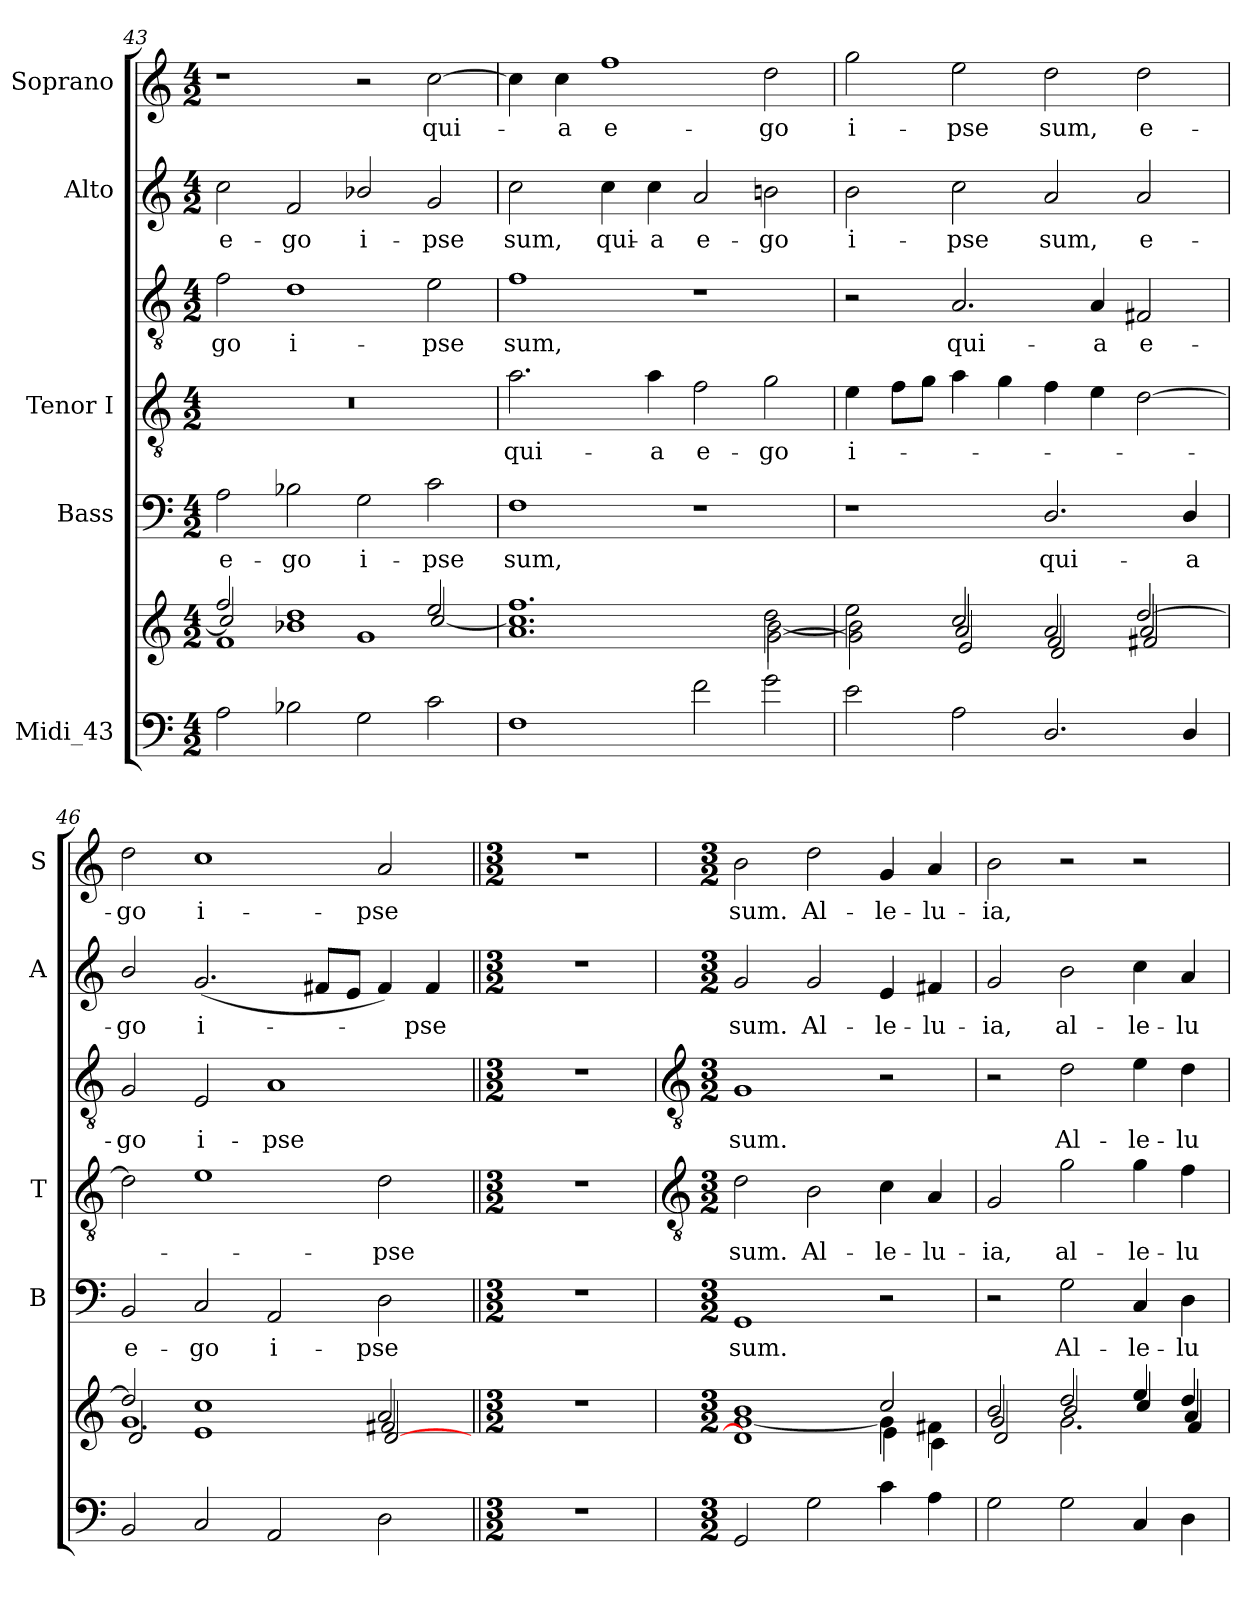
**kern	**kern	**kern	**text	**kern	**text	**kern	**text	**kern	**text	**kern	**text
*part5	*part5	*part4	*part4	*part3	*part3	*part3	*part3	*part2	*part2	*part1	*part1
*staff7	*staff6	*staff5	*staff5	*staff4	*staff4	*staff3	*staff3	*staff2	*staff2	*staff1	*staff1
*I"Midi_43	*	*I"Bass	*	*I"Tenor I	*	*	*	*I"Alto	*	*I"Soprano	*
*	*	*I'B	*	*I'T	*	*	*	*I'A	*	*I'S	*
*clefF4	*clefG2	*clefF4	*	*clefGv2	*	*clefGv2	*	*clefG2	*	*clefG2	*
*k[]	*k[]	*k[]	*	*k[]	*	*k[]	*	*k[]	*	*k[]	*
*C:	*C:	*C:	*	*C:	*	*C:	*	*C:	*	*C:	*
*M4/2	*M4/2	*M4/2	*	*M4/2	*	*M4/2	*	*M4/2	*	*M4/2	*
=43	=43	=43	=43	=43	=43	=43	=43	=43	=43	=43	=43
*	*^	*	*	*	*	*	*	*	*	*	*
*	*	*^	*	*	*	*	*	*	*	*	*	*
!	!	!	!	!	!LO:LY:b	!	!	!	!LO:LY:b	!	!LO:LY:b	!	!
2A	2ff/	2cc/]	1f\	2A	e-	0r	.	2f	go	2cc	e-	1r	.
!	!	!	!	!	!LO:LY:b	!	!	!	!LO:LY:b	!	!LO:LY:b	!	!
2B-X	1dd/	1b-X\	.	2B-X	-go	.	.	1d	i-	2f	-go	.	.
!	!	!	!	!	!LO:LY:b	!	!	!	!	!	!LO:LY:b	!	!
2G	.	.	1g\	2G	i-	.	.	.	.	2b-X/	i-	2r	.
!	!	!	!	!	!LO:LY:b	!	!	!	!LO:LY:b	!	!LO:LY:b	!	!LO:LY:b
2c	2ee/	[2cc/	.	2c	-pse	.	.	2e	-pse	2g	-pse	[2cc	qui-
=44	=44	=44	=44	=44	=44	=44	=44	=44	=44	=44	=44	=44	=44
!	!	!	!	!	!LO:LY:b	!	!LO:LY:b	!	!LO:LY:b	!	!LO:LY:b	!	!
1F	1.ff/	1.cc\]	1.a\	1F	sum,	2.a	qui-	1f	sum,	2cc	sum,	4cc]	.
!	!	!	!	!	!	!	!	!	!	!	!	!	!LO:LY:b
.	.	.	.	.	.	.	.	.	.	.	.	4cc	a
!	!	!	!	!	!	!	!	!	!	!	!LO:LY:b	!	!LO:LY:b
.	.	.	.	.	.	.	.	.	.	4cc	qui-	1ff	e-
!	!	!	!	!	!	!	!LO:LY:b	!	!	!	!LO:LY:b	!	!
.	.	.	.	.	.	4a	-a	.	.	4cc	-a	.	.
!	!	!	!	!	!	!	!LO:LY:b	!	!	!	!LO:LY:b	!	!
2f	.	.	.	1r	.	2f	e-	1r	.	2a	e-	.	.
!	!	!	!	!	!	!	!LO:LY:b	!	!	!	!LO:LY:b	!	!LO:LY:b
2g	2dd\	[2b\	[2g\	.	.	2g	-go	.	.	2bn	-go	2dd	-go
=45	=45	=45	=45	=45	=45	=45	=45	=45	=45	=45	=45	=45	=45
!	!	!	!	!	!	!	!LO:LY:b	!	!	!	!LO:LY:b	!	!LO:LY:b
2e	2ee\	2b\]	2g\]	1r	.	4e	-i-	2r	.	2b	i-	2gg	i-
.	.	.	.	.	.	8fL	.	.	.	.	.	.	.
.	.	.	.	.	.	8gJ	.	.	.	.	.	.	.
!	!	!	!	!	!	!	!	!	!LO:LY:b	!	!LO:LY:b	!	!LO:LY:b
2A	2cc/	2a/	2e/	.	.	4a	.	2.A	qui-	2cc	-pse	2ee	-pse
.	.	.	.	.	.	4g	.	.	.	.	.	.	.
!	!	!	!	!	!LO:LY:b	!	!	!	!	!	!LO:LY:b	!	!LO:LY:b
2.D/	2a/	2f/	2d/	2.D/	qui-	4f	.	.	.	2a	sum,	2dd	sum,
!	!	!	!	!	!	!	!	!	!LO:LY:b	!	!	!	!
.	.	.	.	.	.	4e	.	4A	-a	.	.	.	.
!	!	!	!	!	!	!	!	!	!LO:LY:b	!	!LO:LY:b	!	!LO:LY:b
.	[2dd/	2a/	2f#X/	.	.	[2d	.	2F#X	e-	2a	e-	2dd	e-
!	!	!	!	!	!LO:LY:b	!	!	!	!	!	!	!	!
4D/	.	.	.	4D/	-a	.	.	.	.	.	.	.	.
=46	=46	=46	=46	=46	=46	=46	=46	=46	=46	=46	=46	=46	=46
!	!	!	!	!	!LO:LY:b	!	!	!	!LO:LY:b	!	!LO:LY:b	!	!LO:LY:b
2BB	2dd/]	1.g\	2d/	2BB	e-	2d]	.	2G	go	2b/	-go	2dd	-go
!	!	!	!	!	!LO:LY:b	!	!	!	!LO:LY:b	!	!LO:LY:b	!	!LO:LY:b
2C	1cc/	.	1e\	2C	-go	1e	.	2E	i-	(<2.g	i-	1cc	i-
!	!	!	!	!	!LO:LY:b	!	!	!	!LO:LY:b	!	!	!	!
2AA	.	.	.	2AA	i-	.	.	1A	-pse	.	.	.	.
.	.	.	.	.	.	.	.	.	.	8f#XL	.	.	.
.	.	.	.	.	.	.	.	.	.	8eJ	.	.	.
!	!	!	!	!	!LO:LY:b	!	!LO:LY:b	!	!	!	!	!	!LO:LY:b
2D	2a/	2f#X/	[2d/	2D	-pse	2d	pse	.	.	4f#)	.	2a	-pse
!	!	!	!	!	!	!	!	!	!	!	!LO:LY:b	!	!
.	.	.	.	.	.	.	.	.	.	4f#	pse	.	.
*	*v	*v	*v	*	*	*	*	*	*	*	*	*	*
=47||	=47||	=47||	=47||	=47||	=47||	=47||	=47||	=47||	=47||	=47||	=47||
*M3/2	*M3/2	*M3/2	*	*M3/2	*	*M3/2	*	*M3/2	*	*M3/2	*
1.r	1.r	1.r	.	1.r	.	1.r	.	1.r	.	1.r	.
!!LO:LB:g=z
=48	=48	=48	=48	=48	=48	=48	=48	=48	=48	=48	=48
*	*	*	*	*clefGv2	*	*clefGv2	*	*	*	*	*
*M3/2	*M3/2	*M3/2	*	*M3/2	*	*M3/2	*	*M3/2	*	*M3/2	*
*	*^	*	*	*	*	*	*	*	*	*	*
*	*	*^	*	*	*	*	*	*	*	*	*	*
!	!	!	!	!	!LO:LY:b	!	!LO:LY:b	!	!LO:LY:b	!	!LO:LY:b	!	!LO:LY:b
2GG	1b/	[1g\	1d\]	1GG	sum.	2d	sum.	1G	sum.	2g	sum.	2b	sum.
!	!	!	!	!	!	!	!LO:LY:b	!	!	!	!LO:LY:b	!	!LO:LY:b
2G	.	.	.	.	.	2B	Al-	.	.	2g	Al-	2dd	Al-
!	!	!	!	!	!	!	!LO:LY:b	!	!	!	!LO:LY:b	!	!LO:LY:b
4c	2cc/	4g\]	4e\	2r	.	4c	-le-	2r	.	4e	-le-	4g	-le-
!	!	!	!	!	!	!	!LO:LY:b	!	!	!	!LO:LY:b	!	!LO:LY:b
4A	.	4f#X\	4c\	.	.	4A	-lu-	.	.	4f#X	-lu-	4a	-lu-
=49	=49	=49	=49	=49	=49	=49	=49	=49	=49	=49	=49	=49	=49
!	!	!	!	!	!	!	!LO:LY:b	!	!	!	!LO:LY:b	!	!LO:LY:b
2G	2b/	2g/	2d/	2r	.	2G	-ia,	2r	.	2g	-ia,	2b	-ia,
!	!	!	!	!	!LO:LY:b	!	!LO:LY:b	!	!LO:LY:b	!	!LO:LY:b	!	!
2G	2dd/	2b/	2.g\	2G	Al-	2g	al-	2d	-Al-	2b	al-	2r	.
!	!	!	!	!	!LO:LY:b	!	!LO:LY:b	!	!LO:LY:b	!	!LO:LY:b	!	!
4C	4ee/	4cc/	.	4C	-le-	4g	-le-	4e	-le-	4cc	-le-	2r	.
!	!	!	!	!	!LO:LY:b	!	!LO:LY:b	!	!LO:LY:b	!	!LO:LY:b	!	!
4D	4dd/	4a/	4f/	4D	-lu-	4f	-lu-	4d	-lu-	4a	-lu-	.	.
*	*v	*v	*v	*	*	*	*	*	*	*	*	*	*
=	=	=	=	=	=	=	=	=	=	=	=
*-	*-	*-	*-	*-	*-	*-	*-	*-	*-	*-	*-
